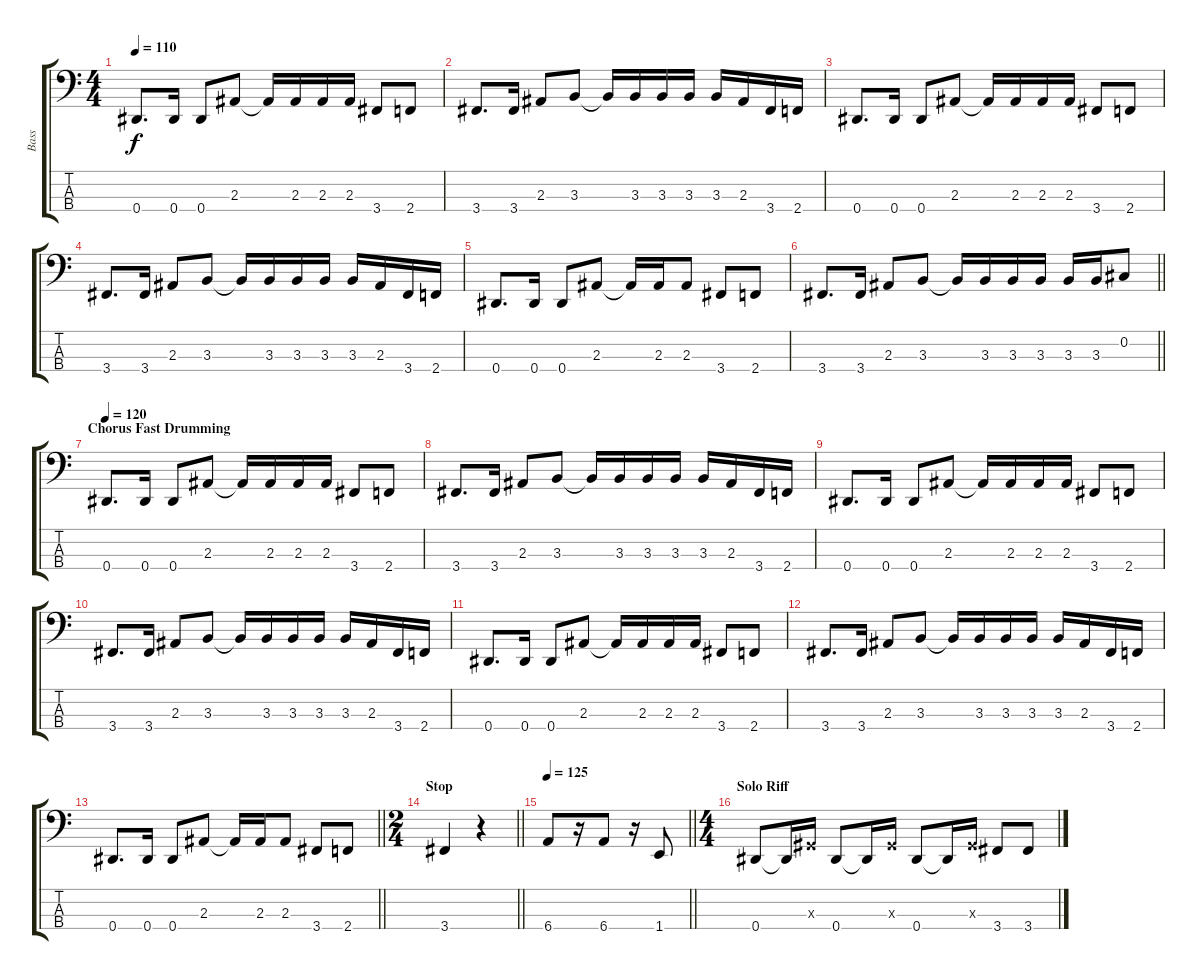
\track ("Bass" "Bass") {instrument electricbassfinger}
\staff {score tabs}
\tuning (Gb2 Db2 Ab1 Eb1) {hide}
\ts (4 4)
\tempo 110
\clef f4
\ks c
0.4.8{d dy f} 0.4.16 0.4.8 2.3.8 2.3{t}.16 2.3.16 2.3.16 2.3.16 3.4.8 2.4.8 |
3.4.8{d} 3.4.16 2.3.8 3.3.8 3.3{t}.16 3.3.16 3.3.16 3.3.16 3.3.16 2.3.16 3.4.16 2.4.16 |
0.4.8{d} 0.4.16 0.4.8 2.3.8 2.3{t}.16 2.3.16 2.3.16 2.3.16 3.4.8 2.4.8 |
3.4.8{d} 3.4.16 2.3.8 3.3.8 3.3{t}.16 3.3.16 3.3.16 3.3.16 3.3.16 2.3.16 3.4.16 2.4.16 |
0.4.8{d} 0.4.16 0.4.8 2.3.8 2.3{t}.16 2.3.16 2.3.8 3.4.8 2.4.8 |
\barLineRight lightlight
3.4.8{d} 3.4.16 2.3.8 3.3.8 3.3{t}.16 3.3.16 3.3.16 3.3.16 3.3.16 3.3.16 0.2.8 |
\section ("" "Chorus Fast Drumming")
\tempo 120
0.4.8{d} 0.4.16 0.4.8 2.3.8 2.3{t}.16 2.3.16 2.3.16 2.3.16 3.4.8 2.4.8 |
3.4.8{d} 3.4.16 2.3.8 3.3.8 3.3{t}.16 3.3.16 3.3.16 3.3.16 3.3.16 2.3.16 3.4.16 2.4.16 |
0.4.8{d} 0.4.16 0.4.8 2.3.8 2.3{t}.16 2.3.16 2.3.16 2.3.16 3.4.8 2.4.8 |
3.4.8{d} 3.4.16 2.3.8 3.3.8 3.3{t}.16 3.3.16 3.3.16 3.3.16 3.3.16 2.3.16 3.4.16 2.4.16 |
0.4.8{d} 0.4.16 0.4.8 2.3.8 2.3{t}.16 2.3.16 2.3.16 2.3.16 3.4.8 2.4.8 |
3.4.8{d} 3.4.16 2.3.8 3.3.8 3.3{t}.16 3.3.16 3.3.16 3.3.16 3.3.16 2.3.16 3.4.16 2.4.16 |
\barLineRight lightlight
0.4.8{d} 0.4.16 0.4.8 2.3.8 2.3{t}.16 2.3.16 2.3.8 3.4.8 2.4.8 |
\ts (2 4)
\section ("" "Stop")
\barLineRight lightlight
3.4.4 r.4 |
\tempo 125
\barLineRight lightlight
6.4.8 r.16 6.4.8 r.16 1.4.8 |
\ts (4 4)
\section ("" "Solo Riff")
0.4.8 0.4{t}.16 0.3{x}.16 0.4.8 0.4{t}.16 0.3{x}.16 0.4.8 0.4{t}.16 0.3{x}.16 3.4.8 3.4.8
